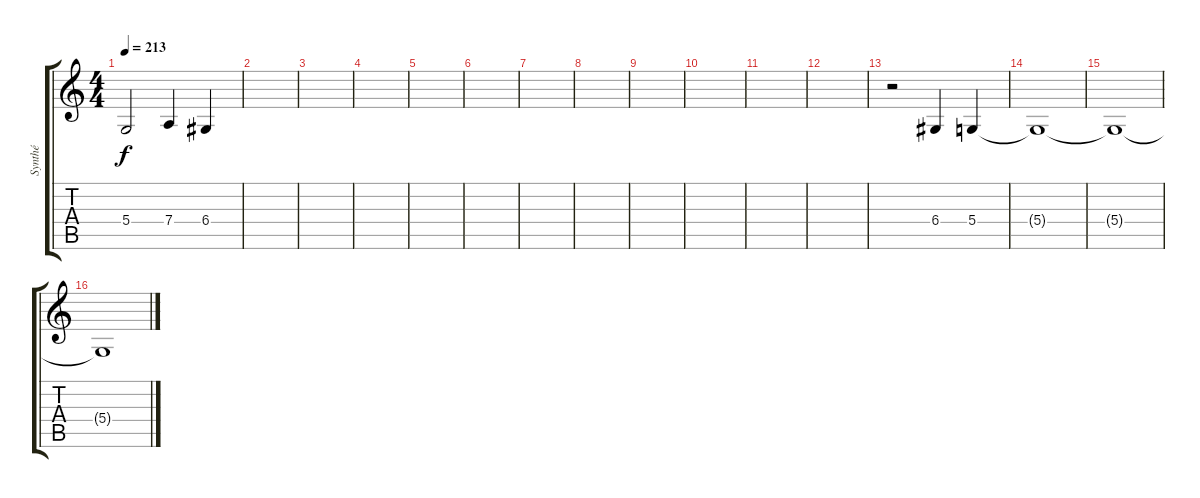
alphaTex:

\track ("Synthé" "Synthé") {instrument lead2sawtooth}
\staff {score tabs}
\tuning (E4 B3 G3 D3 A2 E2) {hide}
\ts (4 4)
\tempo 213
\clef g2
\ks c
5.4{t}.2{dy f} 7.4.4 6.4.4 |
|
|
|
|
|
|
|
|
|
|
|
r.2 6.4.4 5.4.4 |
5.4{t}.1 |
5.4{t}.1 |
5.4{t}.1
